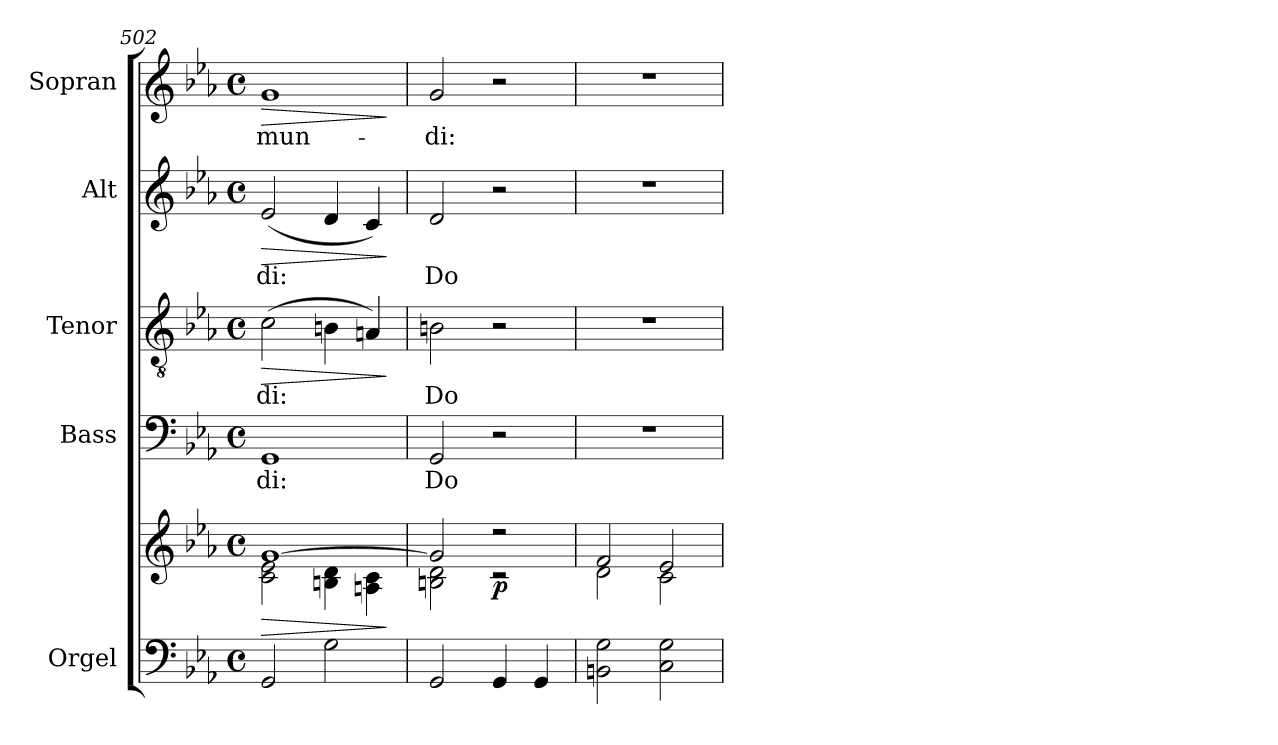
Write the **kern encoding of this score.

**kern	**kern	**dynam	**kern	**text	**kern	**text	**dynam	**kern	**text	**dynam	**kern	**text	**dynam
*part5	*part5	*part5	*part4	*part4	*part3	*part3	*part3	*part2	*part2	*part2	*part1	*part1	*part1
*staff6	*staff5	*staff5/6	*staff4	*staff4	*staff3	*staff3	*staff3	*staff2	*staff2	*staff2	*staff1	*staff1	*staff1
*I"Orgel	*	*	*I"Bass	*	*I"Tenor	*	*	*I"Alt	*	*	*I"Sopran	*	*
*I'Org.	*	*	*I'B.	*	*I'T.	*	*	*I'A.	*	*	*I'S.	*	*
*clefF4	*clefG2	*	*clefF4	*	*clefGv2	*	*	*clefG2	*	*	*clefG2	*	*
*k[b-e-a-]	*k[b-e-a-]	*	*k[b-e-a-]	*	*k[b-e-a-]	*	*	*k[b-e-a-]	*	*	*k[b-e-a-]	*	*
*E-:	*E-:	*	*E-:	*	*E-:	*	*	*E-:	*	*	*E-:	*	*
*M4/4	*M4/4	*	*M4/4	*	*M4/4	*	*	*M4/4	*	*	*M4/4	*	*
*met(c)	*met(c)	*	*met(c)	*	*met(c)	*	*	*met(c)	*	*	*met(c)	*	*
=502	=502	=502	=502	=502	=502	=502	=502	=502	=502	=502	=502	=502	=502
!	!	!LO:HP:b	!	!LO:LY:b	!	!LO:LY:b	!LO:HP:b	!	!LO:LY:b	!LO:HP:b	!	!LO:LY:b	!LO:HP:b
*	*^	*	*	*	*	*	*	*	*	*	*	*	*
2GG/	[>1g	2c\ 2e-\	>	1GG	-di:	(>2c\	-di:	>	(<2e-/	-di:	>	1g	mun-	>
2G\	.	4Bn\ 4d\	.	.	.	4Bn\	.	.	4d/	.	.	.	.	.
.	.	4An\ 4c\	.	.	.	4An/)	.	.	4c/)	.	.	.	.	.
*	*v	*v	*	*	*	*	*	*	*	*	*	*	*	*
.	.	]	.	.	.	.	]	.	.	]	.	.	]
=503	=503	=503	=503	=503	=503	=503	=503	=503	=503	=503	=503	=503	=503
*	*^	*	*	*	*	*	*	*	*	*	*	*	*
!	!	!	!	!	!LO:LY:b	!	!LO:LY:b	!	!	!LO:LY:b	!	!	!LO:LY:b	!
2GG/	2g/]	2Bn\ 2d\	.	2GG/	Do-	2Bn\	Do-	.	2d/	Do-	.	2g/	-di:	.
!	!	!	!LO:DY:b	!	!	!	!	!	!	!	!	!	!	!
4GG/	2r	2r	p	2r	.	2r	.	.	2r	.	.	2r	.	.
4GG/	.	.	.	.	.	.	.	.	.	.	.	.	.	.
=504	=504	=504	=504	=504	=504	=504	=504	=504	=504	=504	=504	=504	=504	=504
2BBn\ 2G\	2f/	2d\	.	1r	.	1r	.	.	1r	.	.	1r	.	.
2C\ 2G\	2e-/	2c\	.	.	.	.	.	.	.	.	.	.	.	.
*	*v	*v	*	*	*	*	*	*	*	*	*	*	*	*
=	=	=	=	=	=	=	=	=	=	=	=	=	=
*-	*-	*-	*-	*-	*-	*-	*-	*-	*-	*-	*-	*-	*-
